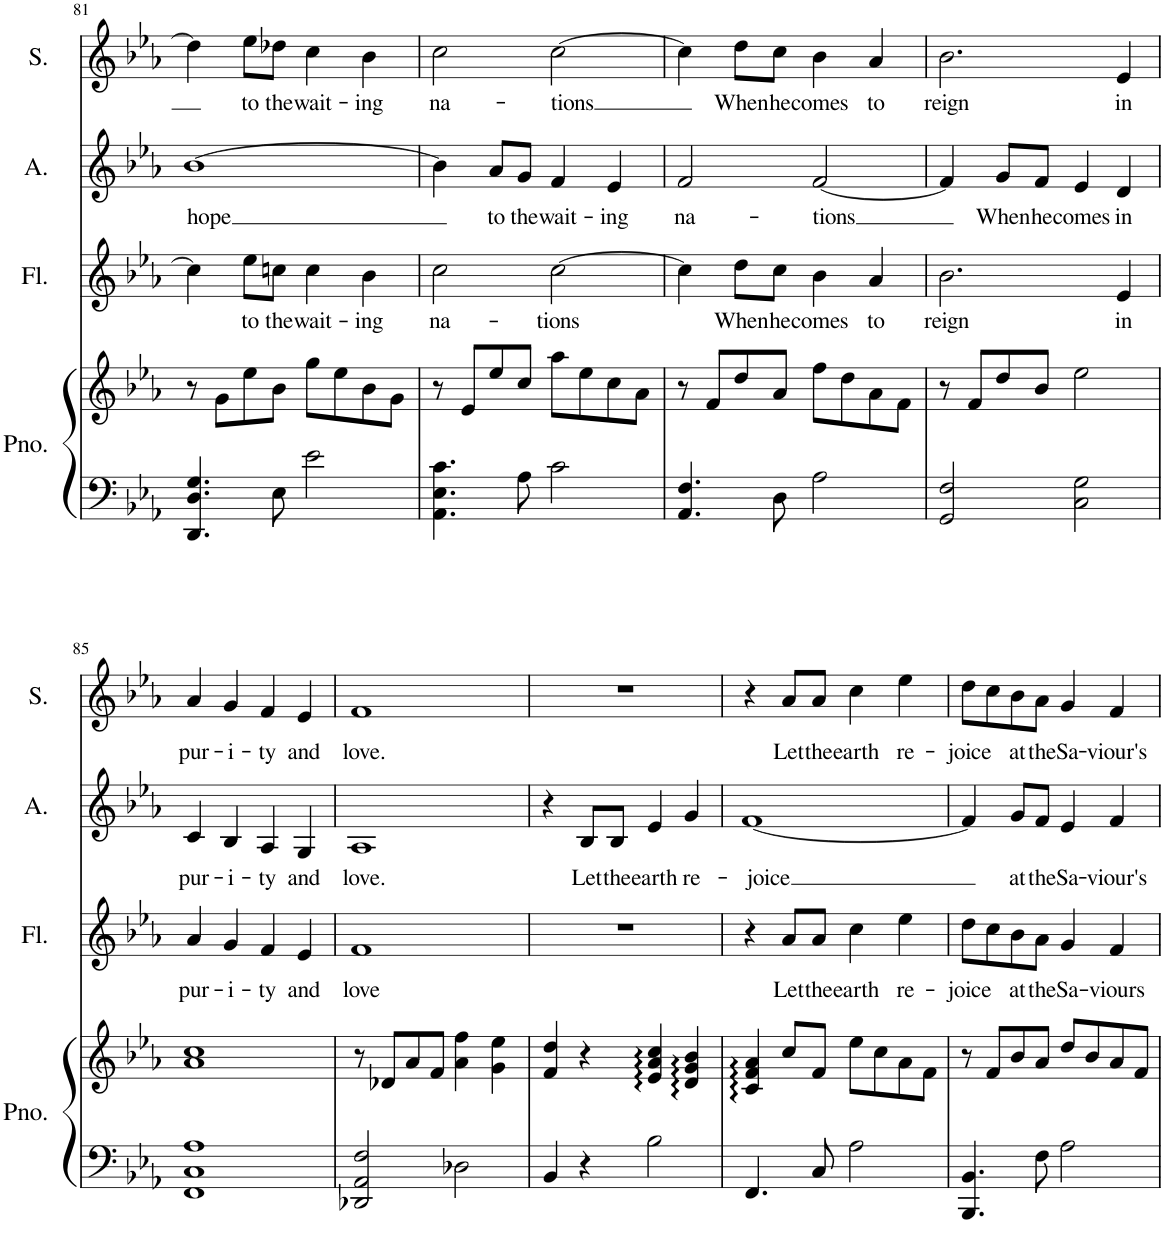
**kern	**kern	**kern	**text	**kern	**text	**kern	**text
*part4	*part4	*part3	*part3	*part2	*part2	*part1	*part1
*staff5	*staff4	*staff3	*staff3	*staff2	*staff2	*staff1	*staff1
*I"Piano	*	*I"Flute	*	*I"Alto	*	*I"Soprano	*
*I'Pno.	*	*I'Fl.	*	*I'A.	*	*I'S.	*
!!LO:PB:g=z
*clefF4	*clefG2	*clefG2	*	*clefG2	*	*clefG2	*
*k[b-e-a-]	*k[b-e-a-]	*k[b-e-a-]	*	*k[b-e-a-]	*	*k[b-e-a-]	*
*M2/2	*M2/2	*M2/2	*	*M2/2	*	*M2/2	*
=81	=81	=81	=81	=81	=81	=81	=81
!	!	!	!	!	!LO:LY:b	!	!
4.DD/ 4.D/ 4.G/	8r	4cc#\]	.	[1b-	hope	4dd-\]	.
.	8g\L	.	.	.	.	.	.
!	!	!	!LO:LY:b	!	!	!	!LO:LY:b
.	8ee-\	8ee-\L	to	.	.	8ee-\L	to
!	!	!	!LO:LY:b	!	!	!	!LO:LY:b
8E-\	8b-\J	8ccn\J	the	.	.	8dd-X\J	the
!	!	!	!LO:LY:b	!	!	!	!LO:LY:b
2e-\	8gg\L	4cc\	wait-	.	.	4cc\	wait-
.	8ee-\	.	.	.	.	.	.
!	!	!	!LO:LY:b	!	!	!	!LO:LY:b
.	8b-\	4b-\	-ing	.	.	4b-\	-ing
.	8g\J	.	.	.	.	.	.
=82	=82	=82	=82	=82	=82	=82	=82
!	!	!	!LO:LY:b	!	!	!	!LO:LY:b
4.AA-\ 4.E-\ 4.c\	8r	2cc\	na-	4b-\]	.	2cc\	na-
.	8e-/L	.	.	.	.	.	.
!	!	!	!	!	!LO:LY:b	!	!
.	8ee-/	.	.	8a-/L	to	.	.
!	!	!	!	!	!LO:LY:b	!	!
8A-\	8cc/J	.	.	8g/J	the	.	.
!	!	!	!LO:LY:b	!	!LO:LY:b	!	!LO:LY:b
2c\	8aa-\L	[2cc\	-tions	4f/	wait-	[2cc\	-tions
.	8ee-\	.	.	.	.	.	.
!	!	!	!	!	!LO:LY:b	!	!
.	8cc\	.	.	4e-/	-ing	.	.
.	8a-\J	.	.	.	.	.	.
=83	=83	=83	=83	=83	=83	=83	=83
!	!	!	!	!	!LO:LY:b	!	!
4.AA-/ 4.F/	8r	4cc\]	.	2f/	na-	4cc\]	.
.	8f/L	.	.	.	.	.	.
!	!	!	!LO:LY:b	!	!	!	!LO:LY:b
.	8dd/	8dd\L	When	.	.	8dd\L	When
!	!	!	!LO:LY:b	!	!	!	!LO:LY:b
8D\	8a-/J	8cc\J	he	.	.	8cc\J	he
!	!	!	!LO:LY:b	!	!LO:LY:b	!	!LO:LY:b
2A-\	8ff\L	4b-\	comes	[2f/	-tions	4b-\	comes
.	8dd\	.	.	.	.	.	.
!	!	!	!LO:LY:b	!	!	!	!LO:LY:b
.	8a-\	4a-/	to	.	.	4a-/	to
.	8f\J	.	.	.	.	.	.
=84	=84	=84	=84	=84	=84	=84	=84
!	!	!	!LO:LY:b	!	!	!	!LO:LY:b
2GG/ 2F/	8r	2.b-\	reign	4f/]	.	2.b-\	reign
.	8f/L	.	.	.	.	.	.
!	!	!	!	!	!LO:LY:b	!	!
.	8dd/	.	.	8g/L	When	.	.
!	!	!	!	!	!LO:LY:b	!	!
.	8b-/J	.	.	8f/J	he	.	.
!	!	!	!	!	!LO:LY:b	!	!
2C\ 2G\	2ee-\	.	.	4e-/	comes	.	.
!	!	!	!LO:LY:b	!	!LO:LY:b	!	!LO:LY:b
.	.	4e-/	in	4d/	in	4e-/	in
!!LO:LB:g=z
=85	=85	=85	=85	=85	=85	=85	=85
!	!	!	!LO:LY:b	!	!LO:LY:b	!	!LO:LY:b
1FF 1C 1A-	1a- 1cc	4a-/	pur-	4c/	pur-	4a-/	pur-
!	!	!	!LO:LY:b	!	!LO:LY:b	!	!LO:LY:b
.	.	4g/	-i-	4B-/	-i-	4g/	-i-
!	!	!	!LO:LY:b	!	!LO:LY:b	!	!LO:LY:b
.	.	4f/	-ty	4A-/	-ty	4f/	-ty
!	!	!	!LO:LY:b	!	!LO:LY:b	!	!LO:LY:b
.	.	4e-/	and	4G/	and	4e-/	and
=86	=86	=86	=86	=86	=86	=86	=86
!	!	!	!LO:LY:b	!	!LO:LY:b	!	!LO:LY:b
2DD-X/ 2AA-/ 2F/	8r	1f	love	1A-	love.	1f	love.
.	8d-X/L	.	.	.	.	.	.
.	8a-/	.	.	.	.	.	.
.	8f/J	.	.	.	.	.	.
2D-X\	4a-\ 4ff\	.	.	.	.	.	.
.	4g\ 4ee-\	.	.	.	.	.	.
=87	=87	=87	=87	=87	=87	=87	=87
4BB-/	4f/ 4dd/	1r	.	4r	.	1r	.
!	!	!	!	!	!LO:LY:b	!	!
4r	4r	.	.	8B-/L	Let	.	.
!	!	!	!	!	!LO:LY:b	!	!
.	.	.	.	8B-/J	the	.	.
!	!	!	!	!	!LO:LY:b	!	!
2B-\	4e-/ 4a-/ 4cc/	.	.	4e-/	earth	.	.
!	!	!	!	!	!LO:LY:b	!	!
.	4d/ 4g/ 4b-/	.	.	4g/	re-	.	.
=88	=88	=88	=88	=88	=88	=88	=88
!	!	!	!	!	!LO:LY:b	!	!
4.FF/	4c/ 4f/ 4a-/	4r	.	[1f	-joice	4r	.
!	!	!	!LO:LY:b	!	!	!	!LO:LY:b
.	8cc/L	8a-/L	Let	.	.	8a-/L	Let
!	!	!	!LO:LY:b	!	!	!	!LO:LY:b
8C/	8f/J	8a-/J	the	.	.	8a-/J	the
!	!	!	!LO:LY:b	!	!	!	!LO:LY:b
2A-\	8ee-\L	4cc\	earth	.	.	4cc\	earth
.	8cc\	.	.	.	.	.	.
!	!	!	!LO:LY:b	!	!	!	!LO:LY:b
.	8a-\	4ee-\	re-	.	.	4ee-\	re-
.	8f\J	.	.	.	.	.	.
=89	=89	=89	=89	=89	=89	=89	=89
!	!	!	!LO:LY:b	!	!	!	!LO:LY:b
4.BBB-/ 4.BB-/	8r	8dd\L	-joice	4f/]	.	8dd\L	-joice
.	8f/L	8cc\	.	.	.	8cc\	.
!	!	!	!LO:LY:b	!	!LO:LY:b	!	!LO:LY:b
.	8b-/	8b-\	at	8g/L	at	8b-\	at
!	!	!	!LO:LY:b	!	!LO:LY:b	!	!LO:LY:b
8F\	8a-/J	8a-\J	the	8f/J	the	8a-\J	the
!	!	!	!LO:LY:b	!	!LO:LY:b	!	!LO:LY:b
2A-\	8dd/L	4g/	Sa-	4e-/	Sa-	4g/	Sa-
.	8b-/	.	.	.	.	.	.
!	!	!	!LO:LY:b	!	!LO:LY:b	!	!LO:LY:b
.	8a-/	4f/	-viours	4f/	-viour's	4f/	-viour's
.	8f/J	.	.	.	.	.	.
=	=	=	=	=	=	=	=
*-	*-	*-	*-	*-	*-	*-	*-
